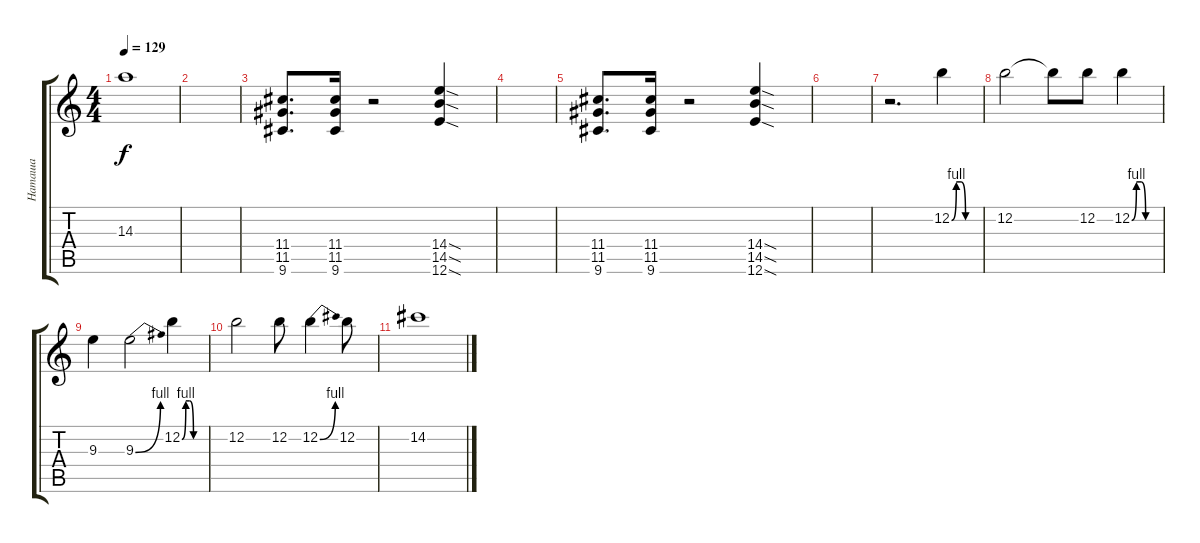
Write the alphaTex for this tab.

\track ("Наташа" "Наташа") {instrument distortionguitar}
\staff {score tabs}
\tuning (E4 B3 G3 D3 A2 E2) {hide}
\ts (4 4)
\tempo 129
\clef g2
\ks c
14.3.1{dy f} |
|
(11.4 11.5 9.6).8{d} (11.4 11.5 9.6).16 r.2 (14.4{sod} 14.5{sod} 12.6{sod}).4 |
|
(11.4 11.5 9.6).8{d} (11.4 11.5 9.6).16 r.2 (14.4{sod} 14.5{sod} 12.6{sod}).4 |
|
r.2{d} 12.2{be (custom 0 0 10 4 20 4 30 0 60 0)}.4 |
12.2.2 12.2{t}.8 12.2.8 12.2{be (custom 0 0 10 4 20 4 30 0 60 0)}.4 |
9.3.4 9.3{be (bend 0 0 60 4)}.2 12.2{be (custom 0 0 10 4 20 4 30 0 60 0)}.4 |
12.2.2 12.2.8 12.2{be (bend 0 0 60 4)}.4 12.2.8 |
14.2.1
